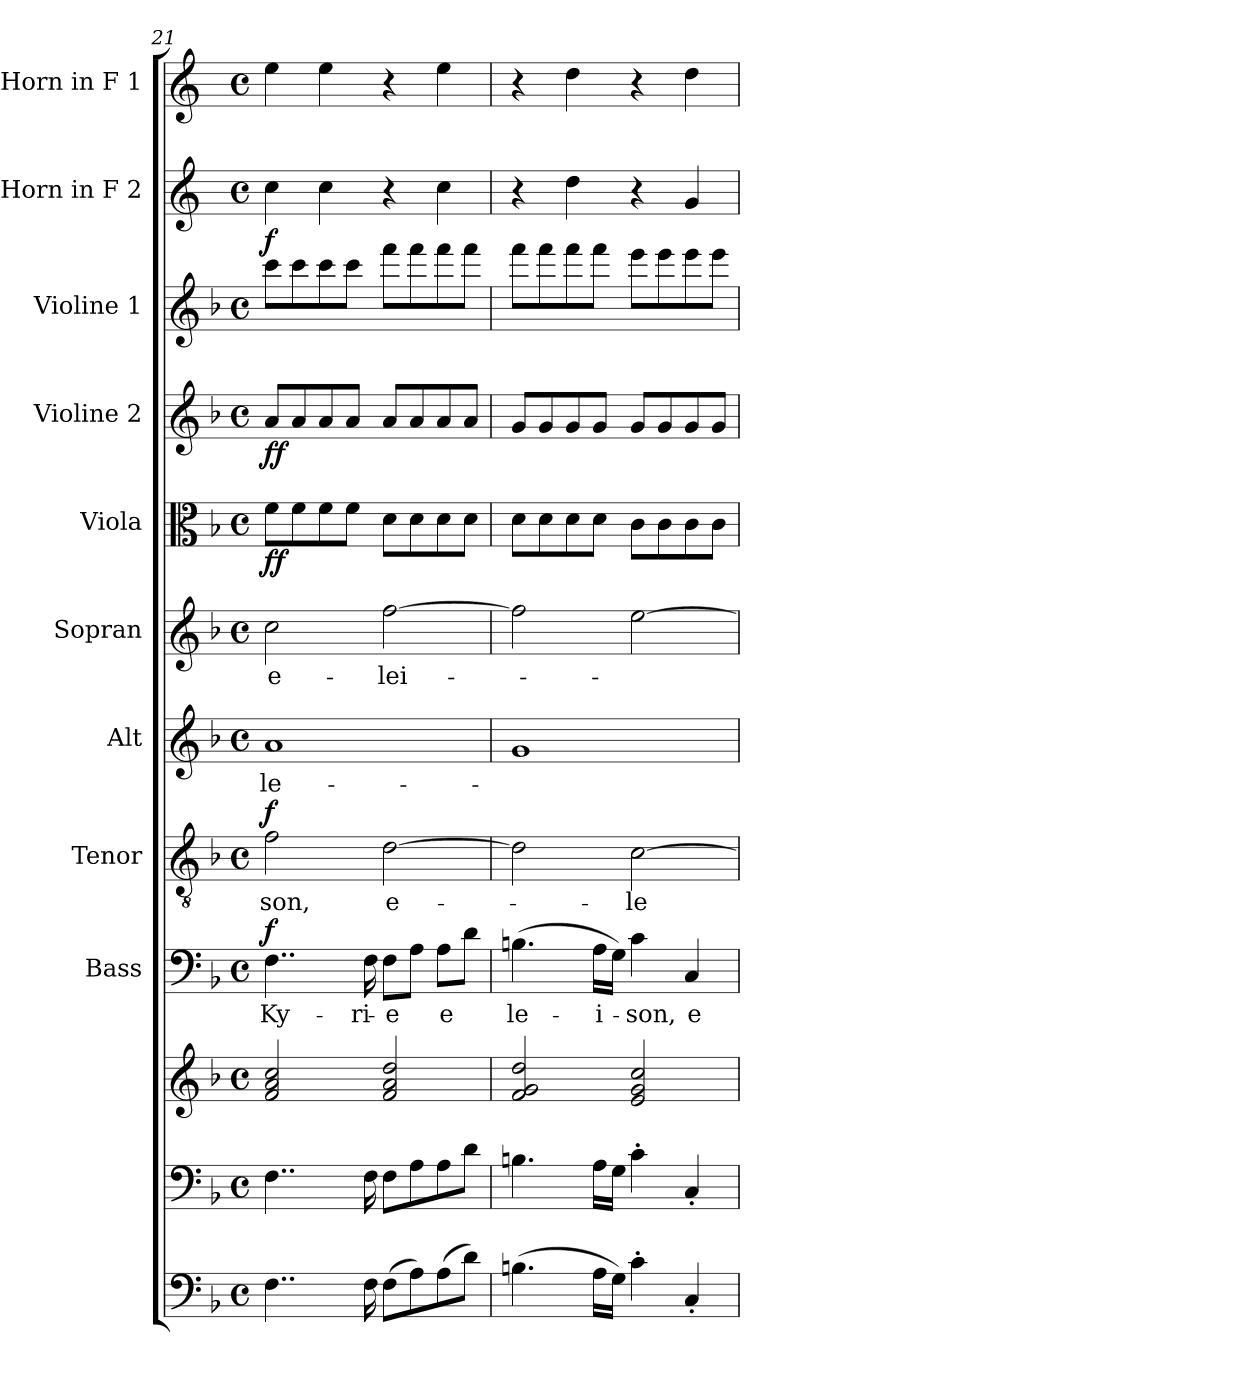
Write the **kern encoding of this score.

**kern	**kern	**kern	**kern	**text	**dynam	**kern	**text	**dynam	**kern	**text	**kern	**text	**kern	**dynam	**kern	**dynam	**kern	**kern	**dynam	**kern
*part11	*part10	*part10	*part9	*part9	*part9	*part8	*part8	*part8	*part7	*part7	*part6	*part6	*part5	*part5	*part4	*part4	*part3	*part2	*part2	*part1
*staff12	*staff11	*staff10	*staff9	*staff9	*staff9	*staff8	*staff8	*staff8	*staff7	*staff7	*staff6	*staff6	*staff5	*staff5	*staff4	*staff4	*staff3	*staff2	*staff2	*staff1
*	*	*	*I"Bass	*	*	*I"Tenor	*	*	*I"Alt	*	*I"Sopran	*	*I"Viola	*	*I"Violine 2	*	*I"Violine 1	*I"Horn in F 2	*	*I"Horn in F 1
*	*	*	*I'B.	*	*	*I'T.	*	*	*I'A.	*	*I'S.	*	*I'Vla.	*	*I'Vl. 2	*	*I'Vl. 1	*	*	*
!!LO:PB:g=z
*clefF4	*clefF4	*clefG2	*clefF4	*	*	*clefGv2	*	*	*clefG2	*	*clefG2	*	*clefC3	*	*clefG2	*	*clefG2	*clefG2	*	*clefG2
*ITrd7c12	*	*	*	*	*	*	*	*	*	*	*	*	*	*	*	*	*	*ITrd4c7	*	*ITrd4c7
*k[b-]	*k[b-]	*k[b-]	*k[b-]	*	*	*k[b-]	*	*	*k[b-]	*	*k[b-]	*	*k[b-]	*	*k[b-]	*	*k[b-]	*k[b-]	*	*k[b-]
*F:	*F:	*F:	*F:	*	*	*F:	*	*	*F:	*	*F:	*	*F:	*	*F:	*	*F:	*F:	*	*F:
*M4/4	*M4/4	*M4/4	*M4/4	*	*	*M4/4	*	*	*M4/4	*	*M4/4	*	*M4/4	*	*M4/4	*	*M4/4	*M4/4	*	*M4/4
*met(c)	*met(c)	*met(c)	*met(c)	*	*	*met(c)	*	*	*met(c)	*	*met(c)	*	*met(c)	*	*met(c)	*	*met(c)	*met(c)	*	*met(c)
=21	=21	=21	=21	=21	=21	=21	=21	=21	=21	=21	=21	=21	=21	=21	=21	=21	=21	=21	=21	=21
!	!	!	!	!LO:LY:b	!LO:DY:a	!	!LO:LY:b	!LO:DY:a	!	!LO:LY:b	!	!LO:LY:b	!	!LO:DY:b	!	!LO:DY:b	!	!	!LO:DY:b	!
4..FF\	4..F\	2f/ 2a/ 2cc/	4..F\	Ky-	f	2f\	-son,	f	1a	-le-	2cc\	e-	8f\L	ff	8a/L	ff	8ccc\L	4f\	f	4a\
.	.	.	.	.	.	.	.	.	.	.	.	.	8f\	.	8a/	.	8ccc\	.	.	.
.	.	.	.	.	.	.	.	.	.	.	.	.	8f\	.	8a/	.	8ccc\	4f\	.	4a\
.	.	.	.	.	.	.	.	.	.	.	.	.	8f\J	.	8a/J	.	8ccc\J	.	.	.
!	!	!	!	!LO:LY:b	!	!	!	!	!	!	!	!	!	!	!	!	!	!	!	!
16FF\	16F\	.	16F\	-ri-	.	.	.	.	.	.	.	.	.	.	.	.	.	.	.	.
!	!	!	!	!LO:LY:b	!	!	!LO:LY:b	!	!	!	!	!LO:LY:b	!	!	!	!	!	!	!	!
(>8FF\L	8F\L	2f/ 2a/ 2dd/	8F\L	-e	.	[2d\	e-	.	.	.	[2ff\	-lei-	8d\L	.	8a/L	.	8fff\L	4r	.	4r
8AA\)	8A\	.	8A\J	.	.	.	.	.	.	.	.	.	8d\	.	8a/	.	8fff\	.	.	.
!	!	!	!	!LO:LY:b	!	!	!	!	!	!	!	!	!	!	!	!	!	!	!	!
(>8AA\	8A\	.	8A\L	e	.	.	.	.	.	.	.	.	8d\	.	8a/	.	8fff\	4f\	.	4a\
8D\J)	8d\J	.	8d\J	.	.	.	.	.	.	.	.	.	8d\J	.	8a/J	.	8fff\J	.	.	.
=22	=22	=22	=22	=22	=22	=22	=22	=22	=22	=22	=22	=22	=22	=22	=22	=22	=22	=22	=22	=22
!	!	!	!	!LO:LY:b	!	!	!	!	!	!	!	!	!	!	!	!	!	!	!	!
(>4.BBn\	4.Bn\	2f/ 2g/ 2dd/	(>4.Bn\	le-	.	2d\]	.	.	1g	.	2ff\]	.	8d\L	.	8g/L	.	8fff\L	4r	.	4r
.	.	.	.	.	.	.	.	.	.	.	.	.	8d\	.	8g/	.	8fff\	.	.	.
.	.	.	.	.	.	.	.	.	.	.	.	.	8d\	.	8g/	.	8fff\	4g\	.	4g\
!	!	!	!	!LO:LY:b	!	!	!	!	!	!	!	!	!	!	!	!	!	!	!	!
16AA\LL	16A\LL	.	16A\LL	-i-	.	.	.	.	.	.	.	.	8d\J	.	8g/J	.	8fff\J	.	.	.
16GG\JJ)	16G\JJ	.	16G\JJ)	.	.	.	.	.	.	.	.	.	.	.	.	.	.	.	.	.
!	!	!	!	!LO:LY:b	!	!	!LO:LY:b	!	!	!	!	!	!	!	!	!	!	!	!	!
4C'>\	4c'>\	2e/ 2g/ 2cc/	4c\	-son,	.	[2c\	-le-	.	.	.	[2ee\	.	8c\L	.	8g/L	.	8eee\L	4r	.	4r
.	.	.	.	.	.	.	.	.	.	.	.	.	8c\	.	8g/	.	8eee\	.	.	.
!	!	!	!	!LO:LY:b	!	!	!	!	!	!	!	!	!	!	!	!	!	!	!	!
4CC'</	4C'</	.	4C/	e-	.	.	.	.	.	.	.	.	8c\	.	8g/	.	8eee\	4c/	.	4g\
.	.	.	.	.	.	.	.	.	.	.	.	.	8c\J	.	8g/J	.	8eee\J	.	.	.
=	=	=	=	=	=	=	=	=	=	=	=	=	=	=	=	=	=	=	=	=
*-	*-	*-	*-	*-	*-	*-	*-	*-	*-	*-	*-	*-	*-	*-	*-	*-	*-	*-	*-	*-
